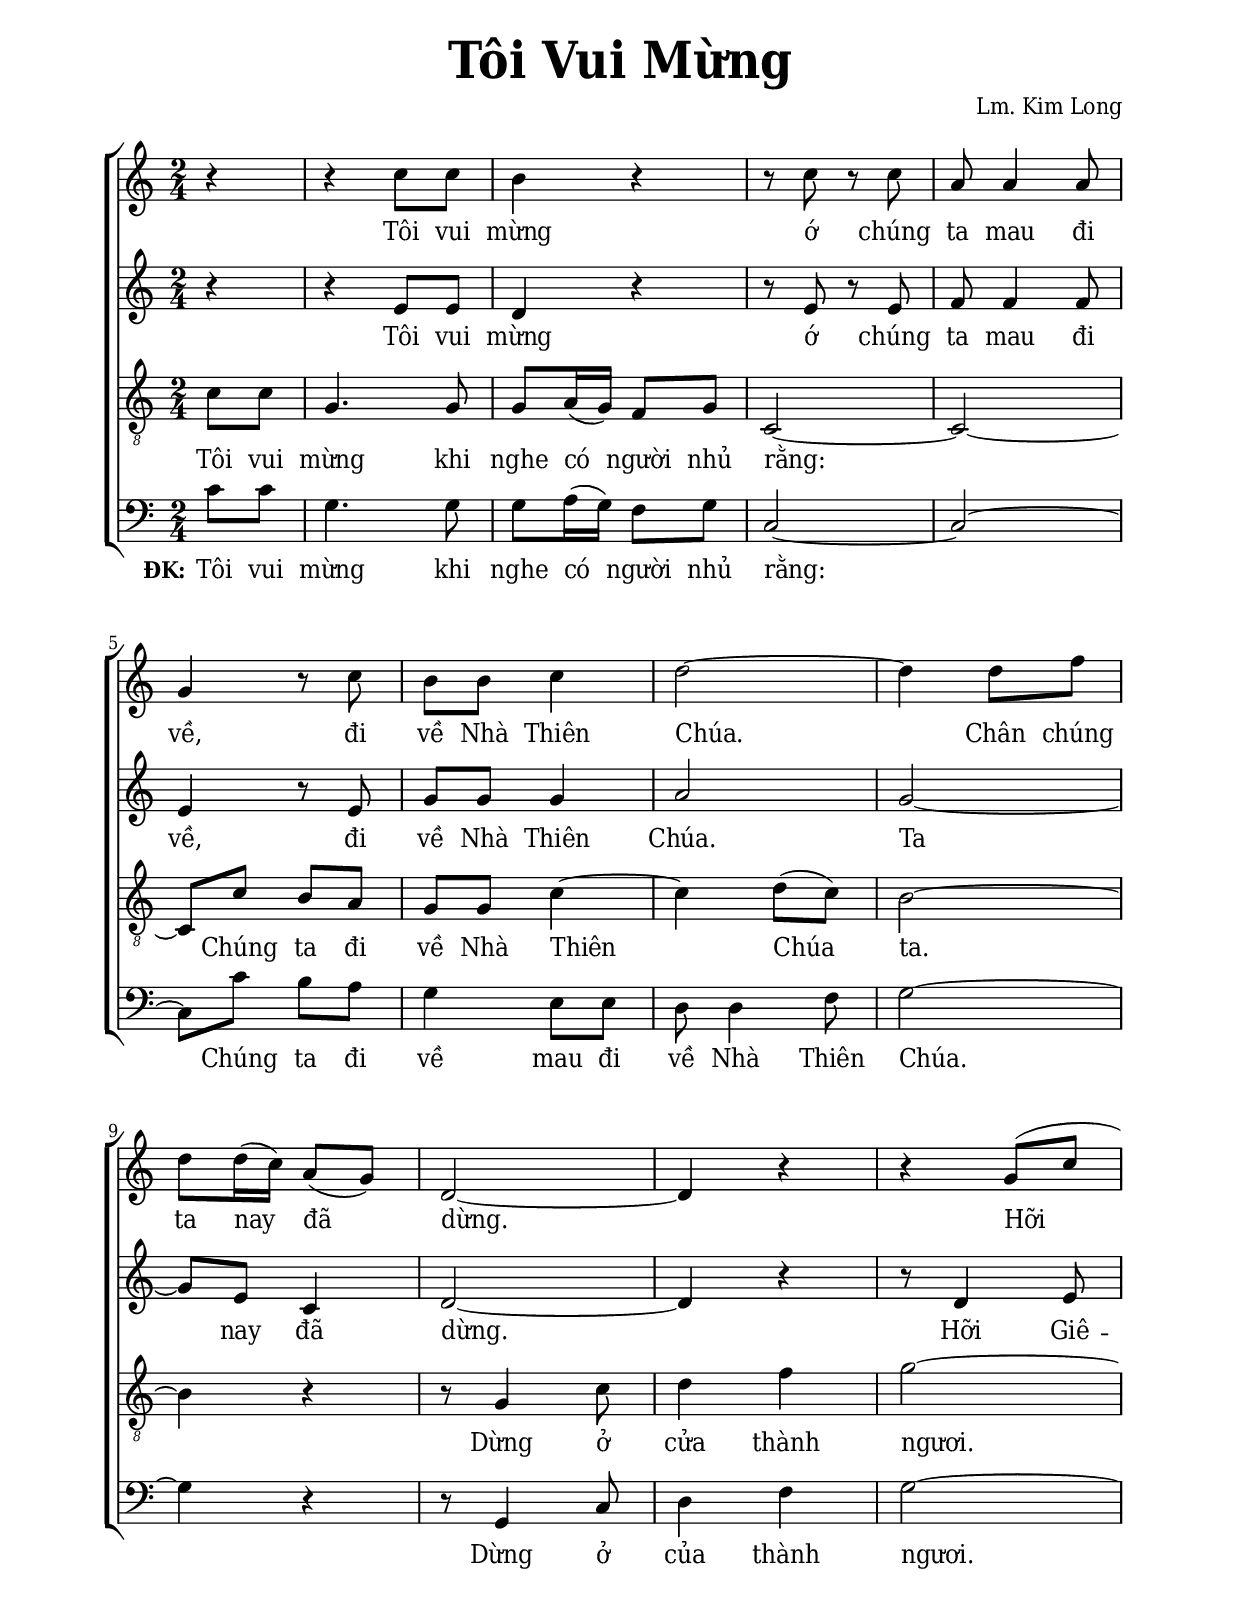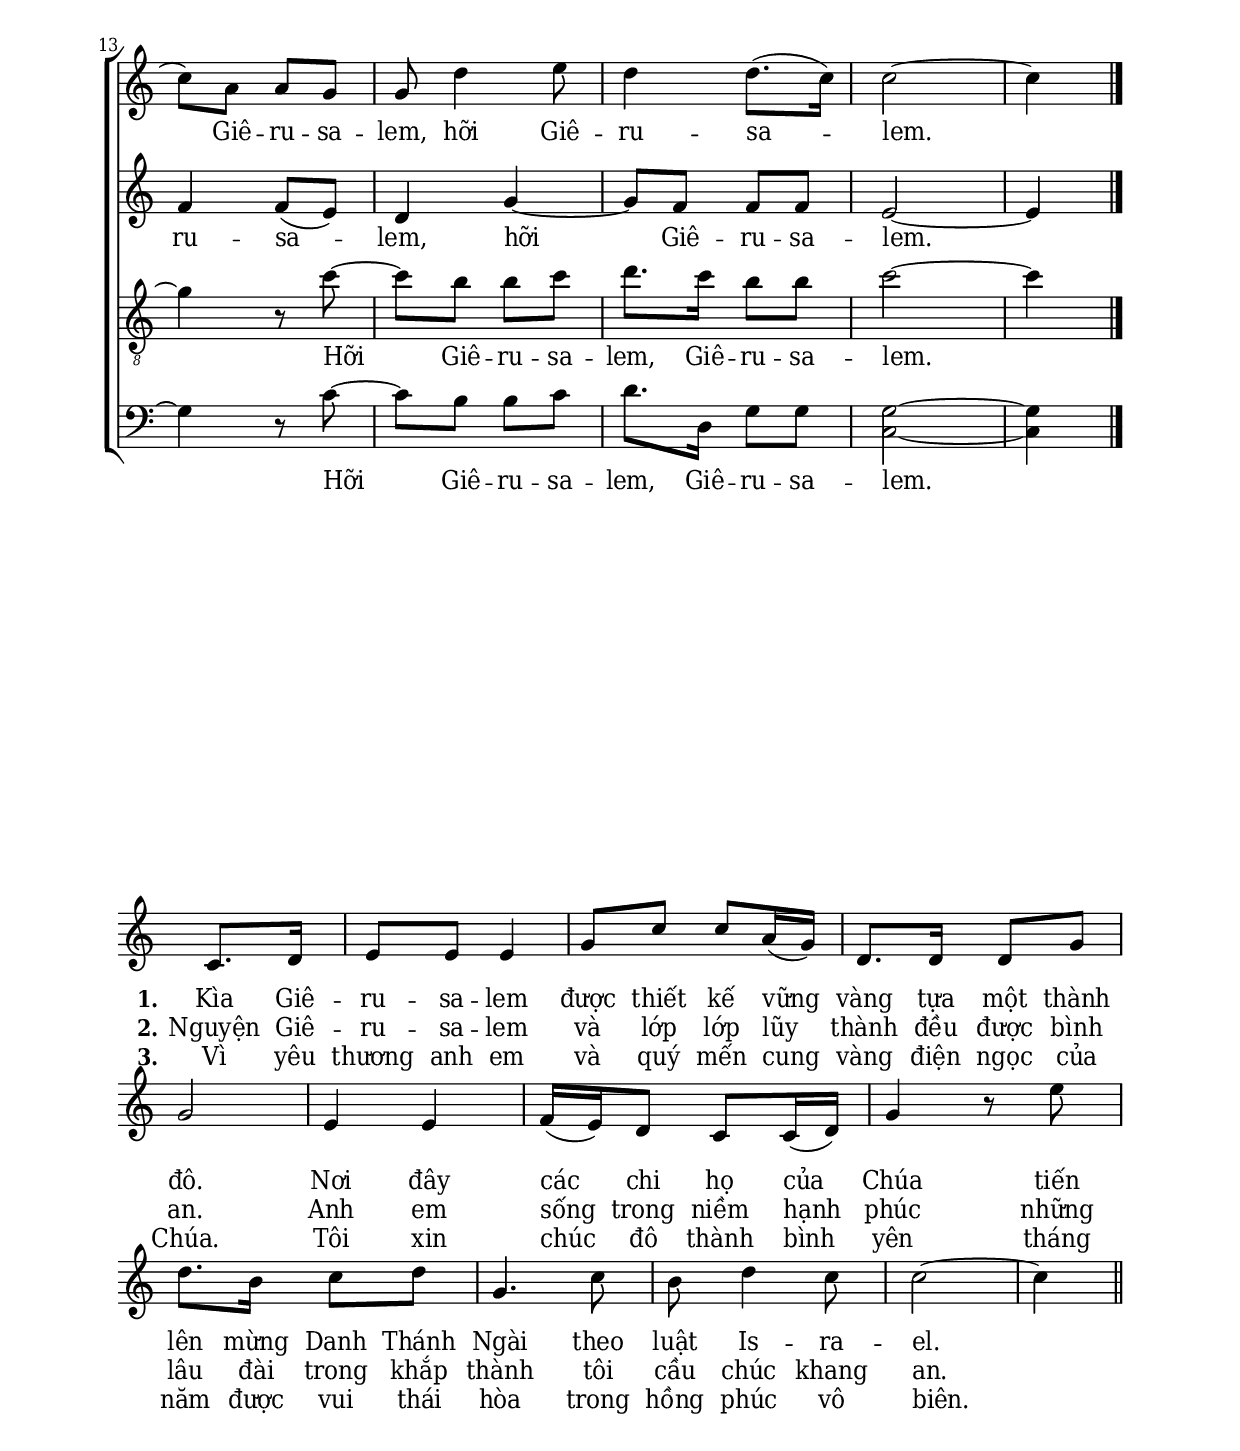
% Cài đặt chung
\version "2.22.1"
\include "english.ly"

\header {
  title = \markup { \fontsize #3 "Tôi Vui Mừng" }
  composer = "Lm. Kim Long"
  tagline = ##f
}

% Nhạc điệp khúc
nhacDiepKhucSop = \relative c'' {
  \partial 4 r4 |
  r c8 c |
  b4 r |
  r8 c r c |
  a a4 a8 |
  g4 r8 c |
  b b c4 |
  d2 ~ |
  d4 d8 f |
  d d16 (c) a8 (g) |
  d2 ~ |
  d4 r |
  r g8 (c |
  c) a a g |
  g d'4 e8 |
  d4 d8. (c16) |
  c2 ~ |
  c4 \bar "|."
}

nhacDiepKhucAlto = \relative c' {
  r4
  r e8 e |
  d4 r |
  r8 e r e |
  f f4 f8 |
  e4 r8 e |
  g g g4 |
  a2 |
  g ~ |
  g8 e c4 |
  d2 ~ |
  d4 r |
  r8 d4 e8 |
  f4 f8 (e) |
  d4 g ~ |
  g8 f f f |
  e2 ~ |
  e4
}

nhacDiepKhucTenor = \relative c' {
  c8 c |
  g4. g8 |
  g a16 (g) f8 g |
  c,2 ~ |
  c ~ |
  c8 c' b a |
  g g c4 ~ |
  c d8 (c) |
  b2 ~ |
  b4 r |
  r8 g4 c8 |
  d4 f |
  g2 ~ |
  g4 r8 c ~ |
  c b b c |
  d8. c16 b8 b |
  c2 ~ |
  c4
}

nhacDiepKhucBas = \relative c' {
  c8 c |
  g4. g8 |
  g a16 (g) f8 g |
  c,2 ~ |
  c ~ |
  c8 c' b a |
  g4 e8 e |
  d d4 f8 |
  g2 ~ |
  g4 r |
  r8 g,4 c8 |
  d4 f |
  g2 ~ |
  g4 r8 c ~ |
  c b b c |
  d8. d,16 g8 g |
  <g c,>2 ~ |
  <g c,>4
}

nhacPhienKhucSop = \relative c' {
  \partial 4 c8. d16 |
  e8 e e4 |
  g8 c c a16 (g) |
  d8. d16 d8 g |
  g2 |
  e4 e |
  f16 (e) d8 c c16 (d) |
  g4 r8 e' |
  d8. b16 c8 d |
  g,4. c8 |
  b d4 c8 |
  c2 ~ |
  c4 \bar "||"
}

% Lời điệp khúc
loiDiepKhucSop = \lyricmode {
  Tôi vui mừng ớ chúng ta mau đi về,
  đi về Nhà Thiên Chúa.
  Chân chúng ta nay đã dừng.
  Hỡi Giê -- ru -- sa -- lem,
  hỡi Giê -- ru -- sa -- lem.
}

loiDiepKhucAlto = \lyricmode {
  Tôi vui mừng ớ chúng ta mau đi về,
  đi về Nhà Thiên Chúa.
  Ta nay đã dừng.
  Hỡi Giê -- ru -- sa -- lem,
  hỡi Giê -- ru -- sa -- lem.
}

loiDiepKhucTenor = \lyricmode {
  Tôi vui mừng khi nghe có người nhủ rằng:
  Chúng ta đi về Nhà Thiên Chúa ta.
  Dừng ở cửa thành ngươi.
  Hỡi Giê -- ru -- sa -- lem,
  Giê -- ru -- sa -- lem.
}

loiDiepKhucBas = \lyricmode {
  \set stanza = "ĐK:"
  Tôi vui mừng khi nghe có người nhủ rằng:
  Chúng ta đi về mau đi về Nhà Thiên Chúa.
  Dừng ở của thành ngươi.
  Hỡi Giê -- ru -- sa -- lem,
  Giê -- ru -- sa -- lem.
}

% Lời phiên khúc
loiPhienKhucSopMot = \lyricmode {
  \set stanza = #"1."
  Kìa Giê -- ru -- sa -- lem
  được thiết kế vững vàng tựa một thành đô.
  Nơi đây các chi họ của Chúa
  tiến lên mừng Danh Thánh Ngài theo luật Is -- ra -- el.
}

loiPhienKhucSopHai = \lyricmode {
  \set stanza = #"2."
  Nguyện Giê -- ru -- sa -- lem và lớp lớp lũy thành
  đều được bình an.
  Anh em sống trong niềm hạnh phúc
  những lâu đài trong khắp thành
  tôi cầu chúc khang an.
}

loiPhienKhucSopBa = \lyricmode {
  \set stanza = #"3."
  Vì yêu thương anh em
  và quý mến cung vàng điện ngọc của Chúa.
  Tôi xin chúc đô thành bình yên
  tháng năm được vui thái hòa trong hồng phúc vô biên.
}

% Dàn trang
\paper {
  #(set-paper-size "a4")
  top-margin = 15\mm
  bottom-margin = 15\mm
  left-margin = 20\mm
  right-margin = 20\mm
  indent = #0
  #(define fonts
    (make-pango-font-tree
      "Deja Vu Serif Condensed"
      "Deja Vu Serif Condensed"
      "Deja Vu Serif Condensed"
      (/ 20 20)))
  %page-count = #1
  print-page-number = #f
  system-system-spacing = #'((basic-distance . 12))
  %score-system-spacing = #'((basic-distance . 15))
}

TongNhip = {
  \key c \major \time 2/4
  \set Timing.beamExceptions = #'()
  \set Timing.baseMoment = #(ly:make-moment 1/4)
}

% Đổi kích thước nốt cho bè phụ
notBePhu =
#(define-music-function (font-size music) (number? ly:music?)
   (for-some-music
     (lambda (m)
       (if (music-is-of-type? m 'rhythmic-event)
           (begin
             (set! (ly:music-property m 'tweaks)
                   (cons `(font-size . ,font-size)
                         (ly:music-property m 'tweaks)))
             #t)
           #f))
     music)
   music)

\score {
  \new ChoirStaff <<
    \new Staff <<
      \new Voice = "beSop" { \clef treble \TongNhip \nhacDiepKhucSop }
      \new Lyrics \lyricsto beSop \loiDiepKhucSop
    >>
    \new Staff <<
      \new Voice = "beAlto" { \clef treble \TongNhip \nhacDiepKhucAlto }
      \new Lyrics \lyricsto beAlto \loiDiepKhucAlto
    >>
    \new Staff <<
      \new Voice = "beTenor" { \clef "violin_8" \TongNhip \nhacDiepKhucTenor }
      \new Lyrics \lyricsto beTenor \loiDiepKhucTenor
    >>
    \new Staff <<
      \new Voice = "beBass" { \clef bass \TongNhip \nhacDiepKhucBas }
      \new Lyrics \lyricsto beBass \loiDiepKhucBas
    >>
  >>
  \layout {
    %\override Lyrics.LyricText.font-size = #+2.5
    \override Lyrics.LyricSpace.minimum-distance = #1.5
    \override LyricHyphen.minimum-distance = #1.5
  } 
}

\score {
  \new ChoirStaff <<
    \new Staff = diepKhuc <<
     \new Voice = "beSop" { \TongNhip \nhacPhienKhucSop }
        \new Lyrics \with {
          \override VerticalAxisGroup.
            nonstaff-relatedstaff-spacing.padding = #1.5
        }
        \lyricsto beSop \loiPhienKhucSopMot
        \new Lyrics \lyricsto beSop \loiPhienKhucSopHai
        \new Lyrics \lyricsto beSop \loiPhienKhucSopBa
      >>
  >>
  \layout {
    %\override Lyrics.LyricText.font-size = #+2
    \override Staff.TimeSignature.transparent = ##t
    \override Lyrics.LyricSpace.minimum-distance = #1.5
    \override Score.BarNumber.break-visibility = ##(#f #f #f)
  }
}
